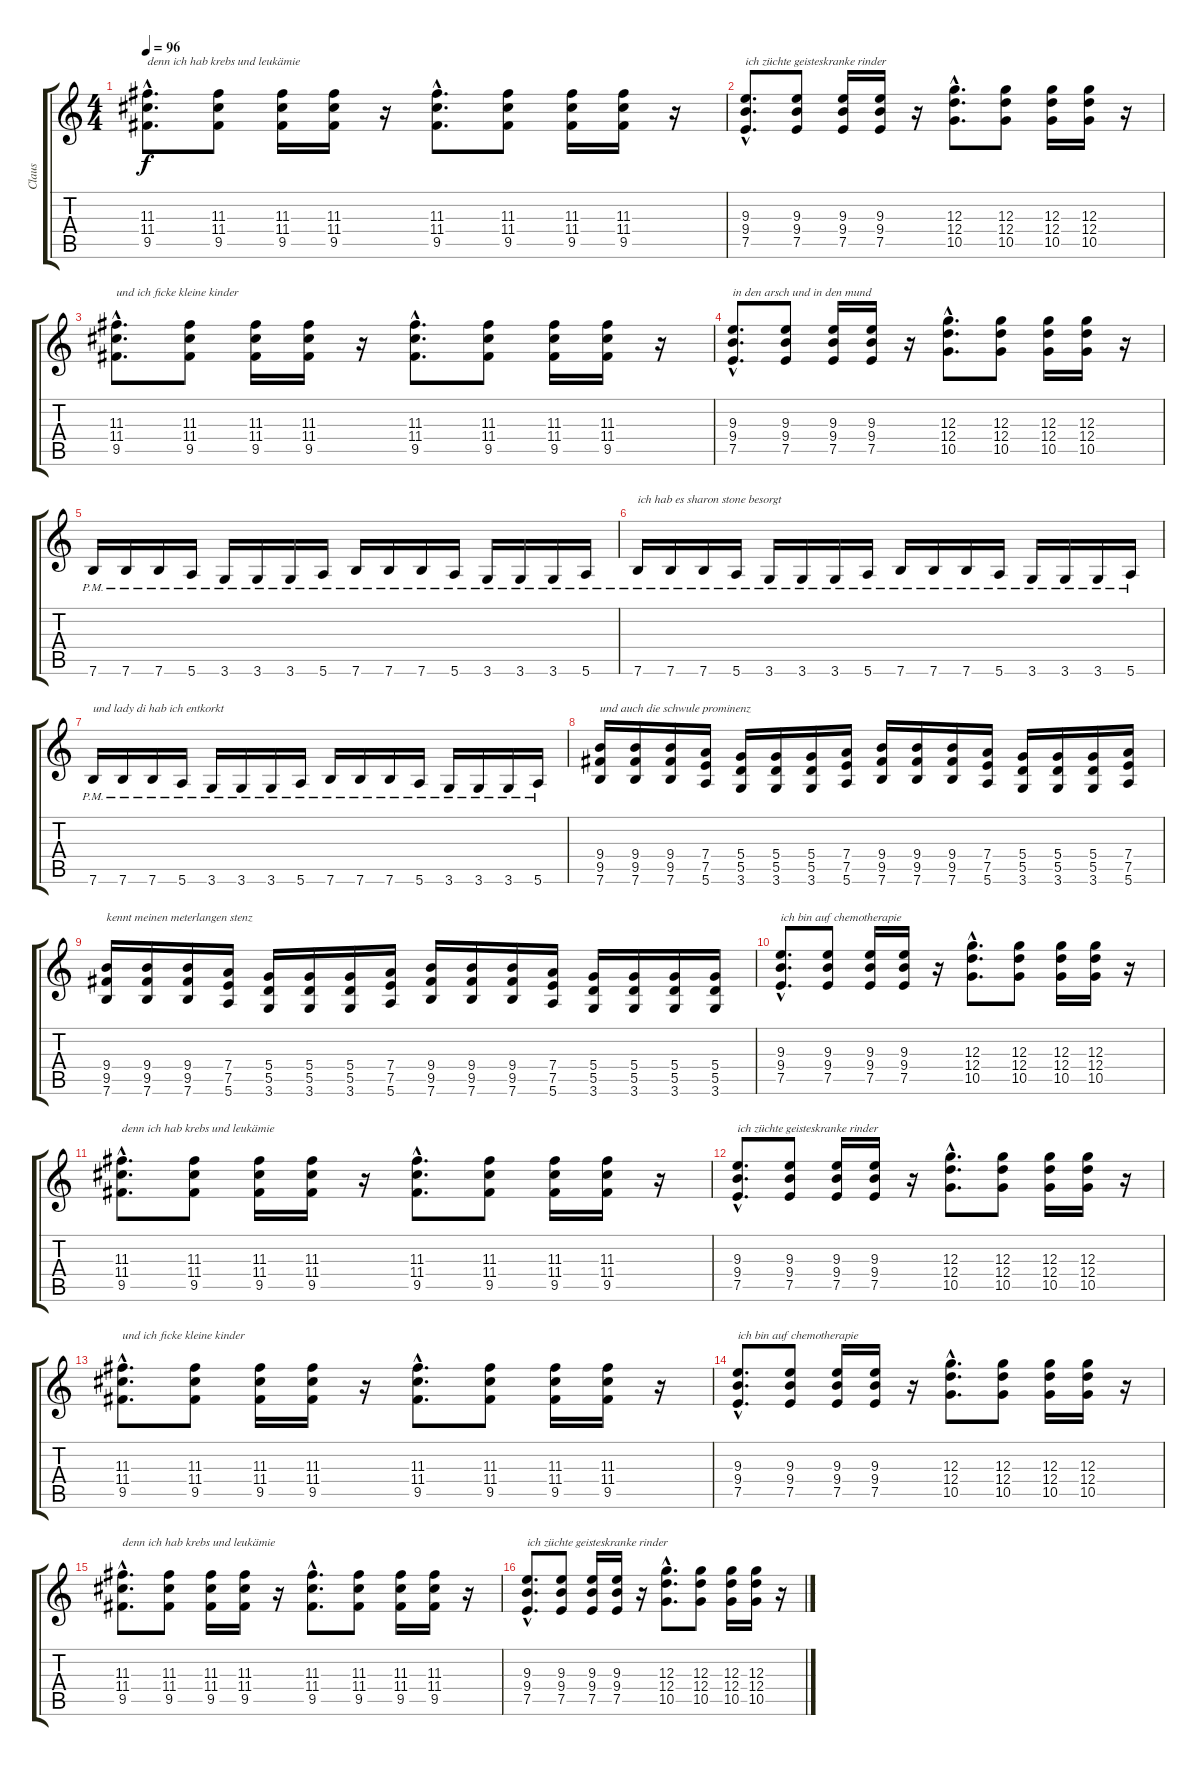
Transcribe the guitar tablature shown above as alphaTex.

\track ("Claus" "Claus") {instrument distortionguitar}
\staff {score tabs}
\tuning (E4 B3 G3 D3 A2 E2) {hide}
\ts (4 4)
\tempo 96
\clef g2
\ks c
(11.3{hac} 11.4{hac} 9.5{hac}).8{d txt "denn ich hab krebs und leukämie" dy f} (11.3 11.4 9.5).8 (11.3 11.4 9.5).16 (11.3 11.4 9.5).16 r.16 (11.3{hac} 11.4{hac} 9.5{hac}).8{d} (11.3 11.4 9.5).8 (11.3 11.4 9.5).16 (11.3 11.4 9.5).16 r.16 |
(9.3{hac} 9.4{hac} 7.5{hac}).8{d txt "ich züchte geisteskranke rinder"} (9.3 9.4 7.5).8 (9.3 9.4 7.5).16 (9.3 9.4 7.5).16 r.16 (12.3{hac} 12.4{hac} 10.5{hac}).8{d} (12.3 12.4 10.5).8 (12.3 12.4 10.5).16 (12.3 12.4 10.5).16 r.16 |
(11.3{hac} 11.4{hac} 9.5{hac}).8{d txt "und ich ficke kleine kinder"} (11.3 11.4 9.5).8 (11.3 11.4 9.5).16 (11.3 11.4 9.5).16 r.16 (11.3{hac} 11.4{hac} 9.5{hac}).8{d} (11.3 11.4 9.5).8 (11.3 11.4 9.5).16 (11.3 11.4 9.5).16 r.16 |
(9.3{hac} 9.4{hac} 7.5{hac}).8{d txt "in den arsch und in den mund"} (9.3 9.4 7.5).8 (9.3 9.4 7.5).16 (9.3 9.4 7.5).16 r.16 (12.3{hac} 12.4{hac} 10.5{hac}).8{d} (12.3 12.4 10.5).8 (12.3 12.4 10.5).16 (12.3 12.4 10.5).16 r.16 |
7.6{pm}.16 7.6{pm}.16 7.6{pm}.16 5.6{pm}.16 3.6{pm}.16 3.6{pm}.16 3.6{pm}.16 5.6{pm}.16 7.6{pm}.16 7.6{pm}.16 7.6{pm}.16 5.6{pm}.16 3.6{pm}.16 3.6{pm}.16 3.6{pm}.16 5.6{pm}.16 |
7.6{pm}.16{txt "ich hab es sharon stone besorgt"} 7.6{pm}.16 7.6{pm}.16 5.6{pm}.16 3.6{pm}.16 3.6{pm}.16 3.6{pm}.16 5.6{pm}.16 7.6{pm}.16 7.6{pm}.16 7.6{pm}.16 5.6{pm}.16 3.6{pm}.16 3.6{pm}.16 3.6{pm}.16 5.6{pm}.16 |
7.6{pm}.16{txt "und lady di hab ich entkorkt"} 7.6{pm}.16 7.6{pm}.16 5.6{pm}.16 3.6{pm}.16 3.6{pm}.16 3.6{pm}.16 5.6{pm}.16 7.6{pm}.16 7.6{pm}.16 7.6{pm}.16 5.6{pm}.16 3.6{pm}.16 3.6{pm}.16 3.6{pm}.16 5.6{pm}.16 |
(9.4 9.5 7.6).16{txt "und auch die schwule prominenz"} (9.4 9.5 7.6).16 (9.4 9.5 7.6).16 (7.4 7.5 5.6).16 (5.4 5.5 3.6).16 (5.4 5.5 3.6).16 (5.4 5.5 3.6).16 (7.4 7.5 5.6).16 (9.4 9.5 7.6).16 (9.4 9.5 7.6).16 (9.4 9.5 7.6).16 (7.4 7.5 5.6).16 (5.4 5.5 3.6).16 (5.4 5.5 3.6).16 (5.4 5.5 3.6).16 (7.4 7.5 5.6).16 |
(9.4 9.5 7.6).16{txt "kennt meinen meterlangen stenz"} (9.4 9.5 7.6).16 (9.4 9.5 7.6).16 (7.4 7.5 5.6).16 (5.4 5.5 3.6).16 (5.4 5.5 3.6).16 (5.4 5.5 3.6).16 (7.4 7.5 5.6).16 (9.4 9.5 7.6).16 (9.4 9.5 7.6).16 (9.4 9.5 7.6).16 (7.4 7.5 5.6).16 (5.4 5.5 3.6).16 (5.4 5.5 3.6).16 (5.4 5.5 3.6).16 (5.4 5.5 3.6).16 |
(9.3{hac} 9.4{hac} 7.5{hac}).8{d txt "ich bin auf chemotherapie"} (9.3 9.4 7.5).8 (9.3 9.4 7.5).16 (9.3 9.4 7.5).16 r.16 (12.3{hac} 12.4{hac} 10.5{hac}).8{d} (12.3 12.4 10.5).8 (12.3 12.4 10.5).16 (12.3 12.4 10.5).16 r.16 |
(11.3{hac} 11.4{hac} 9.5{hac}).8{d txt "denn ich hab krebs und leukämie"} (11.3 11.4 9.5).8 (11.3 11.4 9.5).16 (11.3 11.4 9.5).16 r.16 (11.3{hac} 11.4{hac} 9.5{hac}).8{d} (11.3 11.4 9.5).8 (11.3 11.4 9.5).16 (11.3 11.4 9.5).16 r.16 |
(9.3{hac} 9.4{hac} 7.5{hac}).8{d txt "ich züchte geisteskranke rinder"} (9.3 9.4 7.5).8 (9.3 9.4 7.5).16 (9.3 9.4 7.5).16 r.16 (12.3{hac} 12.4{hac} 10.5{hac}).8{d} (12.3 12.4 10.5).8 (12.3 12.4 10.5).16 (12.3 12.4 10.5).16 r.16 |
(11.3{hac} 11.4{hac} 9.5{hac}).8{d txt "und ich ficke kleine kinder"} (11.3 11.4 9.5).8 (11.3 11.4 9.5).16 (11.3 11.4 9.5).16 r.16 (11.3{hac} 11.4{hac} 9.5{hac}).8{d} (11.3 11.4 9.5).8 (11.3 11.4 9.5).16 (11.3 11.4 9.5).16 r.16 |
(9.3{hac} 9.4{hac} 7.5{hac}).8{d txt "ich bin auf chemotherapie"} (9.3 9.4 7.5).8 (9.3 9.4 7.5).16 (9.3 9.4 7.5).16 r.16 (12.3{hac} 12.4{hac} 10.5{hac}).8{d} (12.3 12.4 10.5).8 (12.3 12.4 10.5).16 (12.3 12.4 10.5).16 r.16 |
(11.3{hac} 11.4{hac} 9.5{hac}).8{d txt "denn ich hab krebs und leukämie"} (11.3 11.4 9.5).8 (11.3 11.4 9.5).16 (11.3 11.4 9.5).16 r.16 (11.3{hac} 11.4{hac} 9.5{hac}).8{d} (11.3 11.4 9.5).8 (11.3 11.4 9.5).16 (11.3 11.4 9.5).16 r.16 |
(9.3{hac} 9.4{hac} 7.5{hac}).8{d txt "ich züchte geisteskranke rinder"} (9.3 9.4 7.5).8 (9.3 9.4 7.5).16 (9.3 9.4 7.5).16 r.16 (12.3{hac} 12.4{hac} 10.5{hac}).8{d} (12.3 12.4 10.5).8 (12.3 12.4 10.5).16 (12.3 12.4 10.5).16 r.16
